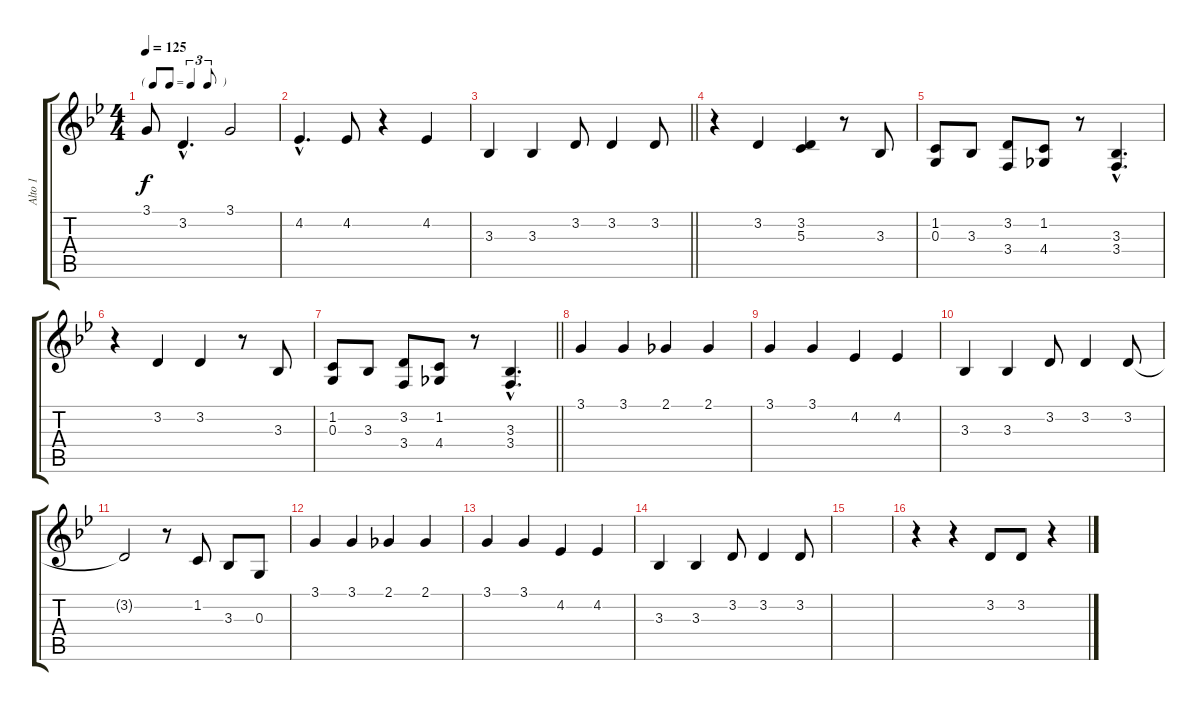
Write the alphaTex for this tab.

\track ("Alto 1" "Alto 1") {instrument altosax}
\staff {score tabs}
\tuning (E4 B3 G3 D3 A2 E2) {hide}
\ts (4 4)
\tf triplet8th
\tempo 125
\clef g2
\ks bb
3.1.8{dy f} 3.2{hac}.4{d} 3.1.2 |
4.2{hac}.4{d} 4.2.8 r.4 4.2.4 |
\barLineRight lightlight
3.3.4 3.3.4 3.2.8 3.2.4 3.2.8 |
r.4 3.2.4 (3.2 5.3).4 r.8 3.3.8 |
(1.2 0.3).8 3.3.8 (3.2 3.4).8 (1.2 4.4).8 r.8 (3.3{hac} 3.4{hac}).4{d} |
r.4 3.2.4 3.2.4 r.8 3.3.8 |
\barLineRight lightlight
(1.2 0.3).8 3.3.8 (3.2 3.4).8 (1.2 4.4).8 r.8 (3.3{hac} 3.4{hac}).4{d} |
3.1.4 3.1.4 2.1.4 2.1.4 |
3.1.4 3.1.4 4.2.4 4.2.4 |
3.3.4 3.3.4 3.2.8 3.2.4 3.2.8 |
3.2{t}.2 r.8 1.2.8 3.3.8 0.3.8 |
3.1.4 3.1.4 2.1.4 2.1.4 |
3.1.4 3.1.4 4.2.4 4.2.4 |
3.3.4 3.3.4 3.2.8 3.2.4 3.2.8 |
|
r.4 r.4 3.2.8 3.2.8 r.4
